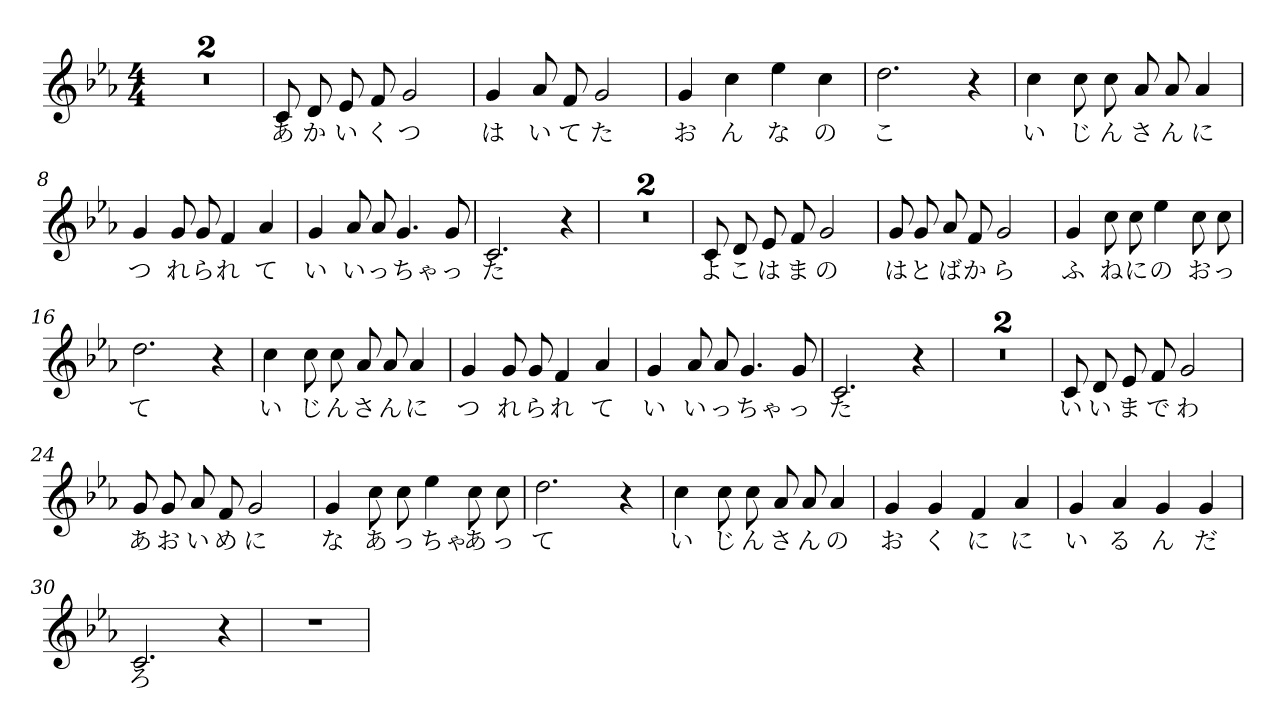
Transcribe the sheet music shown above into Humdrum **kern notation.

**kern	**text
*part1	*part1
*staff1	*staff1
*k[b-e-a-]	*
*c:	*
*M4/4	*
*MM84	*
=1	=1
1r	.
=2	=2
1r	.
=3	=3
8c	あ
8d	か
8e-	い
8f	く
2g	つ
=4	=4
4g	は
8a-	い
8f	て
2g	た
=5	=5
4g	お
4cc	ん
4ee-	な
4cc	の
=6	=6
2.dd	こ
4r	.
=7	=7
4cc	い
8cc	じ
8cc	ん
8a-	さ
8a-	ん
4a-	に
=8	=8
4g	つ
8g	れ
8g	ら
4f	れ
4a-	て
=9	=9
4g	い
8a-	い
8a-	っ
4.g	ちゃ
8g	っ
=10	=10
2.c	た
4r	.
=11	=11
1r	.
=12	=12
1r	.
=13	=13
8c	よ
8d	こ
8e-	は
8f	ま
2g	の
=14	=14
8g	は
8g	と
8a-	ば
8f	か
2g	ら
=15	=15
4g	ふ
8cc	ね
8cc	に
4ee-	の
8cc	お
8cc	っ
=16	=16
2.dd	て
4r	.
=17	=17
4cc	い
8cc	じ
8cc	ん
8a-	さ
8a-	ん
4a-	に
=18	=18
4g	つ
8g	れ
8g	ら
4f	れ
4a-	て
=19	=19
4g	い
8a-	い
8a-	っ
4.g	ちゃ
8g	っ
=20	=20
2.c	た
4r	.
=21	=21
1r	.
=22	=22
1r	.
=23	=23
8c	い
8d	い
8e-	ま
8f	で
2g	わ
=24	=24
8g	あ
8g	お
8a-	い
8f	め
2g	に
=25	=25
4g	な
8cc	あ
8cc	っ
4ee-	ちゃ
8cc	あ
8cc	っ
=26	=26
2.dd	て
4r	.
=27	=27
4cc	い
8cc	じ
8cc	ん
8a-	さ
8a-	ん
4a-	の
=28	=28
4g	お
4g	く
4f	に
4a-	に
=29	=29
4g	い
4a-	る
4g	ん
4g	だ
=30	=30
2.c	ろ
4r	.
=31	=31
1r	.
=	=
*-	*-
